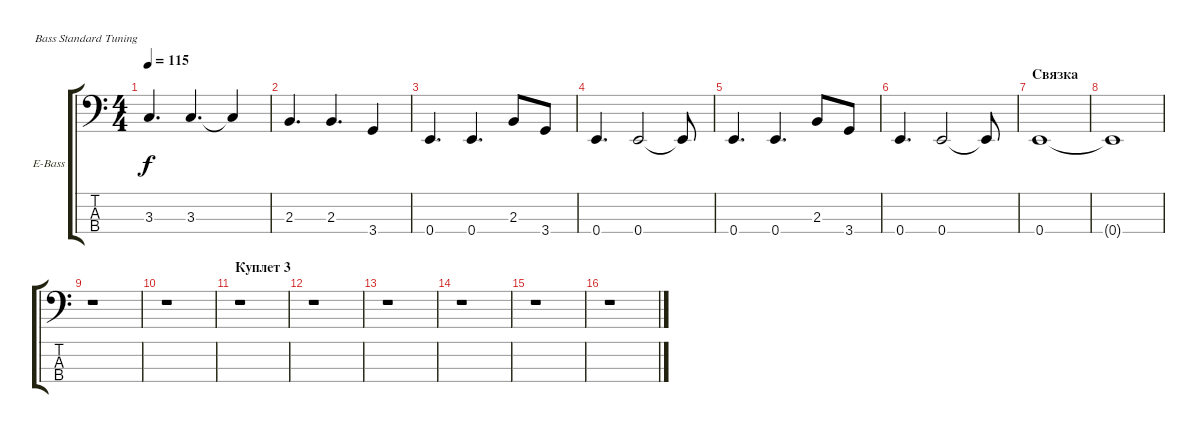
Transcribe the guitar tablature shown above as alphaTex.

\defaultSystemsLayout 4
\bracketExtendMode groupsimilarinstruments
\firstSystemTrackNameOrientation horizontal
\otherSystemsTrackNameOrientation horizontal
\track ("Костя Лабецкий (Бас)" "E-Bass") {instrument electricbassfinger}
\staff {score tabs}
\tuning (G2 D2 A1 E1)
\ts (4 4)
\tempo 115
\clef f4
\ks c
3.3.4{d dy f} 3.3.4{d} 3.3{t}.4 |
2.3.4{d} 2.3.4{d} 3.4.4 |
0.4.4{d} 0.4.4{d} 2.3.8 3.4.8 |
0.4.4{d} 0.4.2 0.4{t}.8 |
0.4.4{d} 0.4.4{d} 2.3.8 3.4.8 |
0.4.4{d} 0.4.2 0.4{t}.8 |
\section ("" "Связка")
0.4.1 |
0.4{t}.1 |
r.1 |
r.1 |
\section ("" "Куплет 3")
r.1 |
r.1 |
r.1 |
r.1 |
r.1 |
r.1
